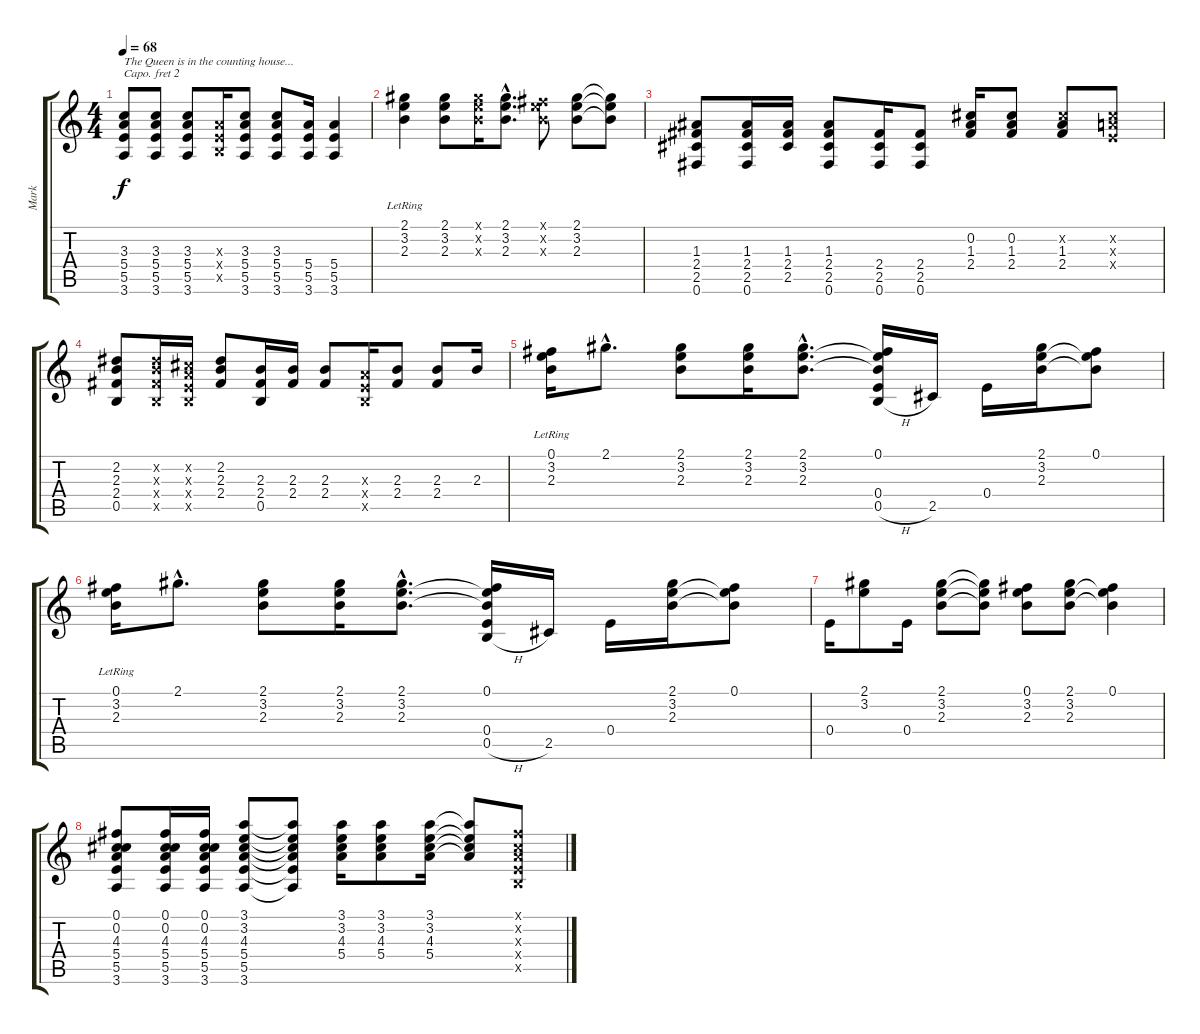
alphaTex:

\track ("Mark" "Mark") {instrument acousticguitarsteel}
\staff {score tabs}
\capo 2
\tuning (E4 B3 G3 D3 A2 E2) {hide}
\ts (4 4)
\tempo 68
\clef g2
\ks c
(3.3 5.4 5.5 3.6).8{txt "The Queen is in the counting house..." dy f} (3.3 5.4 5.5 3.6).8 (3.3 5.4 5.5 3.6).8 (0.3{x} 0.4{x} 0.5{x}).16 (3.3 5.4 5.5 3.6).8 (3.3 5.4 5.5 3.6).8 (5.4 5.5 3.6).16 (5.4 5.5 3.6).4 |
(2.1{lr} 3.2{lr} 2.3{lr}).4 (2.1 3.2 2.3).8 (2.1{x} 3.2{x} 2.3{x}).16 (2.1{hac} 3.2{hac} 2.3{hac}).8{d} (0.1{x} 3.2{x} 2.3{x}).8 (2.1 3.2 2.3).8 (2.1{t} 3.2{t} 2.3{t}).8 |
(1.3 2.4 2.5 0.6).8 (1.3 2.4 2.5 0.6).16 (1.3 2.4 2.5).16 (1.3 2.4 2.5 0.6).8 (2.4 2.5 0.6).16 (2.4 2.5 0.6).8 (0.2 1.3 2.4).16 (0.2 1.3 2.4).8 (0.2{x} 1.3 2.4).8 (0.2{x} 0.3{x} 0.4{x}).8 |
(2.2 2.3 2.4 0.5).8 (2.2{x} 2.3{x} 2.4{x} 0.5{x}).16 (0.2{x} 0.3{x} 0.4{x} 0.5{x}).16 (2.2 2.3 2.4).8 (2.3 2.4 0.5).16 (2.3 2.4).16 (2.3 2.4).8 (0.3{x} 0.4{x} 0.5{x}).16 (2.3 2.4).8 (2.3 2.4).8 2.3.16 |
(0.1{lr} 3.2{lr} 2.3{lr}).16 2.1{hac}.8{d} (2.1 3.2 2.3).8 (2.1 3.2 2.3).16 (2.1{hac} 3.2{hac} 2.3{hac}).8{d} (0.1 3.2{t} 2.3{t} 0.4 0.5{h}).16 2.5.16 0.4.16 (2.1 3.2 2.3).16 (0.1 3.2{t} 2.3{t}).8 |
(0.1{lr} 3.2{lr} 2.3{lr}).16 2.1{hac}.8{d} (2.1 3.2 2.3).8 (2.1 3.2 2.3).16 (2.1{hac} 3.2{hac} 2.3{hac}).8{d} (0.1 3.2{t} 2.3{t} 0.4 0.5{h}).16 2.5.16 0.4.16 (2.1 3.2 2.3).16 (0.1 3.2{t} 2.3{t}).8 |
0.4.16 (2.1 3.2).8 0.4.16 (2.1 3.2 2.3).8 (2.1{t} 3.2{t} 2.3{t}).8 (0.1 3.2 2.3).8 (2.1 3.2 2.3).8 (0.1 3.2{t} 2.3{t}).4 |
(0.1 0.2 4.3 5.4 5.5 3.6).8 (0.1 0.2 4.3 5.4 5.5 3.6).16 (0.1 0.2 4.3 5.4 5.5 3.6).16 (3.1 3.2 4.3 5.4 5.5 3.6).8 (3.1{t} 3.2{t} 4.3{t} 5.4{t} 5.5{t} 3.6{t}).8 (3.1 3.2 4.3 5.4).16 (3.1 3.2 4.3 5.4).8 (3.1 3.2 4.3 5.4).16 (3.1{t} 3.2{t} 4.3{t} 5.4{t}).8 (0.1{x} 0.2{x} 0.3{x} 0.4{x} 0.5{x}).8
